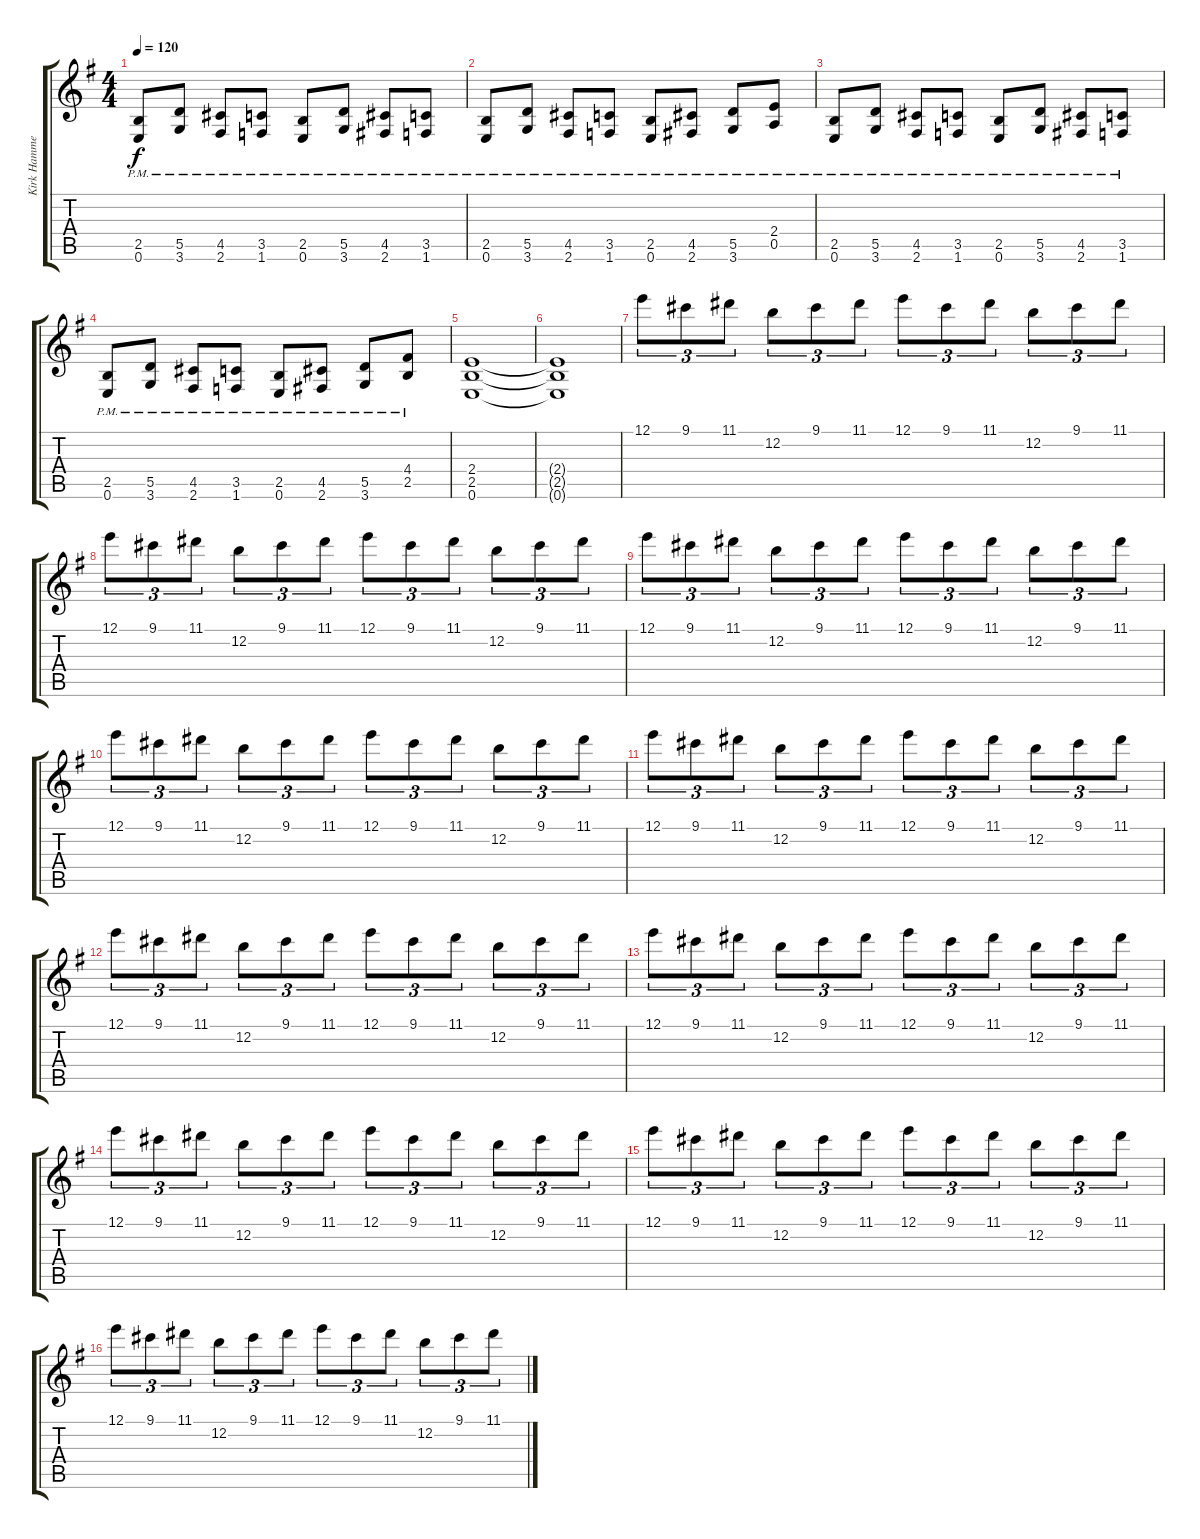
\track ("Kirk Hammet (Lider)" "Kirk Hamme") {instrument distortionguitar}
\staff {score tabs}
\tuning (E4 B3 G3 D3 A2 E2) {hide}
\ts (4 4)
\tempo 120
\clef g2
\ks g
(2.5{pm} 0.6{pm}).8{dy f} (5.5{pm} 3.6{pm}).8 (4.5{pm} 2.6{pm}).8 (3.5{pm} 1.6{pm}).8 (2.5{pm} 0.6{pm}).8 (5.5{pm} 3.6{pm}).8 (4.5{pm} 2.6{pm}).8 (3.5{pm} 1.6{pm}).8 |
(2.5{pm} 0.6{pm}).8 (5.5{pm} 3.6{pm}).8 (4.5{pm} 2.6{pm}).8 (3.5{pm} 1.6{pm}).8 (2.5{pm} 0.6{pm}).8 (4.5{pm} 2.6{pm}).8 (5.5{pm} 3.6{pm}).8 (2.4{pm} 0.5{pm}).8 |
(2.5{pm} 0.6{pm}).8 (5.5{pm} 3.6{pm}).8 (4.5{pm} 2.6{pm}).8 (3.5{pm} 1.6{pm}).8 (2.5{pm} 0.6{pm}).8 (5.5{pm} 3.6{pm}).8 (4.5{pm} 2.6{pm}).8 (3.5{pm} 1.6{pm}).8 |
(2.5{pm} 0.6{pm}).8 (5.5{pm} 3.6{pm}).8 (4.5{pm} 2.6{pm}).8 (3.5{pm} 1.6{pm}).8 (2.5{pm} 0.6{pm}).8 (4.5{pm} 2.6{pm}).8 (5.5{pm} 3.6{pm}).8 (4.4{pm} 2.5{pm}).8 |
(2.4 2.5 0.6).1 |
(2.4{t} 2.5{t} 0.6{t}).1 |
12.1.8{tu (3 2)} 9.1.8{tu (3 2)} 11.1.8{tu (3 2)} 12.2.8{tu (3 2)} 9.1.8{tu (3 2)} 11.1.8{tu (3 2)} 12.1.8{tu (3 2)} 9.1.8{tu (3 2)} 11.1.8{tu (3 2)} 12.2.8{tu (3 2)} 9.1.8{tu (3 2)} 11.1.8{tu (3 2)} |
12.1.8{tu (3 2)} 9.1.8{tu (3 2)} 11.1.8{tu (3 2)} 12.2.8{tu (3 2)} 9.1.8{tu (3 2)} 11.1.8{tu (3 2)} 12.1.8{tu (3 2)} 9.1.8{tu (3 2)} 11.1.8{tu (3 2)} 12.2.8{tu (3 2)} 9.1.8{tu (3 2)} 11.1.8{tu (3 2)} |
12.1.8{tu (3 2)} 9.1.8{tu (3 2)} 11.1.8{tu (3 2)} 12.2.8{tu (3 2)} 9.1.8{tu (3 2)} 11.1.8{tu (3 2)} 12.1.8{tu (3 2)} 9.1.8{tu (3 2)} 11.1.8{tu (3 2)} 12.2.8{tu (3 2)} 9.1.8{tu (3 2)} 11.1.8{tu (3 2)} |
12.1.8{tu (3 2)} 9.1.8{tu (3 2)} 11.1.8{tu (3 2)} 12.2.8{tu (3 2)} 9.1.8{tu (3 2)} 11.1.8{tu (3 2)} 12.1.8{tu (3 2)} 9.1.8{tu (3 2)} 11.1.8{tu (3 2)} 12.2.8{tu (3 2)} 9.1.8{tu (3 2)} 11.1.8{tu (3 2)} |
12.1.8{tu (3 2)} 9.1.8{tu (3 2)} 11.1.8{tu (3 2)} 12.2.8{tu (3 2)} 9.1.8{tu (3 2)} 11.1.8{tu (3 2)} 12.1.8{tu (3 2)} 9.1.8{tu (3 2)} 11.1.8{tu (3 2)} 12.2.8{tu (3 2)} 9.1.8{tu (3 2)} 11.1.8{tu (3 2)} |
12.1.8{tu (3 2)} 9.1.8{tu (3 2)} 11.1.8{tu (3 2)} 12.2.8{tu (3 2)} 9.1.8{tu (3 2)} 11.1.8{tu (3 2)} 12.1.8{tu (3 2)} 9.1.8{tu (3 2)} 11.1.8{tu (3 2)} 12.2.8{tu (3 2)} 9.1.8{tu (3 2)} 11.1.8{tu (3 2)} |
12.1.8{tu (3 2)} 9.1.8{tu (3 2)} 11.1.8{tu (3 2)} 12.2.8{tu (3 2)} 9.1.8{tu (3 2)} 11.1.8{tu (3 2)} 12.1.8{tu (3 2)} 9.1.8{tu (3 2)} 11.1.8{tu (3 2)} 12.2.8{tu (3 2)} 9.1.8{tu (3 2)} 11.1.8{tu (3 2)} |
12.1.8{tu (3 2)} 9.1.8{tu (3 2)} 11.1.8{tu (3 2)} 12.2.8{tu (3 2)} 9.1.8{tu (3 2)} 11.1.8{tu (3 2)} 12.1.8{tu (3 2)} 9.1.8{tu (3 2)} 11.1.8{tu (3 2)} 12.2.8{tu (3 2)} 9.1.8{tu (3 2)} 11.1.8{tu (3 2)} |
12.1.8{tu (3 2)} 9.1.8{tu (3 2)} 11.1.8{tu (3 2)} 12.2.8{tu (3 2)} 9.1.8{tu (3 2)} 11.1.8{tu (3 2)} 12.1.8{tu (3 2)} 9.1.8{tu (3 2)} 11.1.8{tu (3 2)} 12.2.8{tu (3 2)} 9.1.8{tu (3 2)} 11.1.8{tu (3 2)} |
12.1.8{tu (3 2)} 9.1.8{tu (3 2)} 11.1.8{tu (3 2)} 12.2.8{tu (3 2)} 9.1.8{tu (3 2)} 11.1.8{tu (3 2)} 12.1.8{tu (3 2)} 9.1.8{tu (3 2)} 11.1.8{tu (3 2)} 12.2.8{tu (3 2)} 9.1.8{tu (3 2)} 11.1.8{tu (3 2)}
